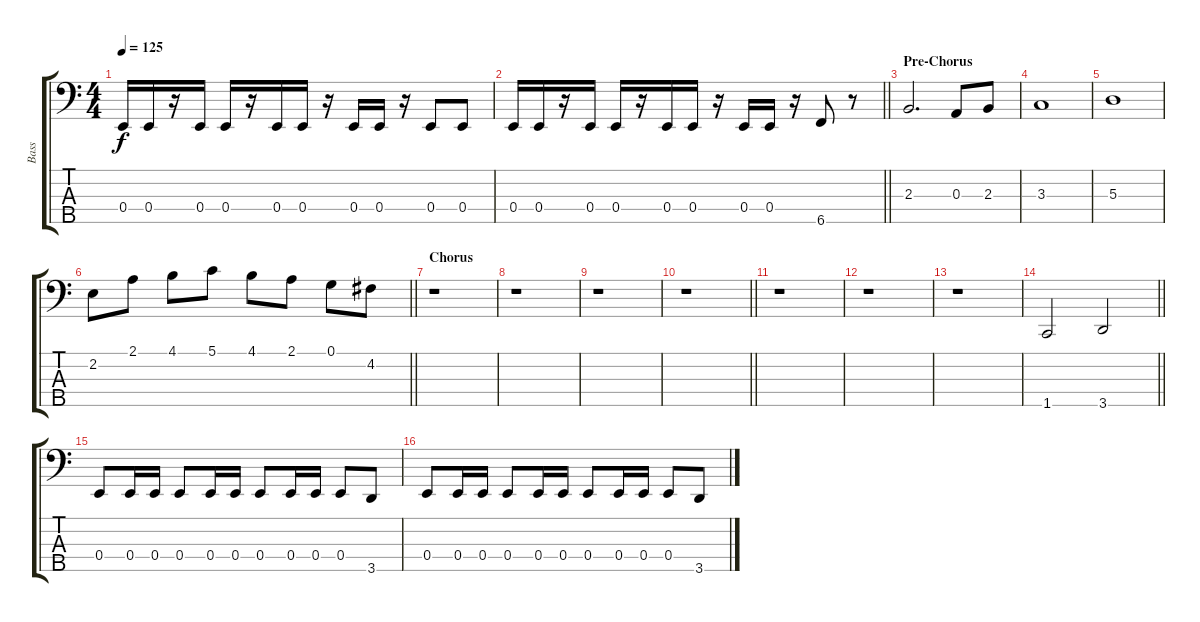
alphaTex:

\track ("Bass" "Bass") {instrument electricbassfinger}
\staff {score tabs}
\tuning (G2 D2 A1 E1 B0) {hide}
\ts (4 4)
\tempo 125
\clef f4
\ks c
0.4.16{dy f} 0.4.16 r.16 0.4.16 0.4.16 r.16 0.4.16 0.4.16 r.16 0.4.16 0.4.16 r.16 0.4.8 0.4.8 |
\barLineRight lightlight
0.4.16 0.4.16 r.16 0.4.16 0.4.16 r.16 0.4.16 0.4.16 r.16 0.4.16 0.4.16 r.16 6.5.8 r.8 |
\section ("" "Pre-Chorus ")
2.3.2{d} 0.3.8 2.3.8 |
3.3.1 |
5.3.1 |
\barLineRight lightlight
2.2.8 2.1.8 4.1.8 5.1.8 4.1.8 2.1.8 0.1.8 4.2.8 |
\section ("" "Chorus ")
r.1 |
r.1 |
r.1 |
\barLineRight lightlight
r.1 |
r.1 |
r.1 |
r.1 |
\barLineRight lightlight
1.5.2 3.5.2 |
0.4.8 0.4.16 0.4.16 0.4.8 0.4.16 0.4.16 0.4.8 0.4.16 0.4.16 0.4.8 3.5.8 |
0.4.8 0.4.16 0.4.16 0.4.8 0.4.16 0.4.16 0.4.8 0.4.16 0.4.16 0.4.8 3.5.8
